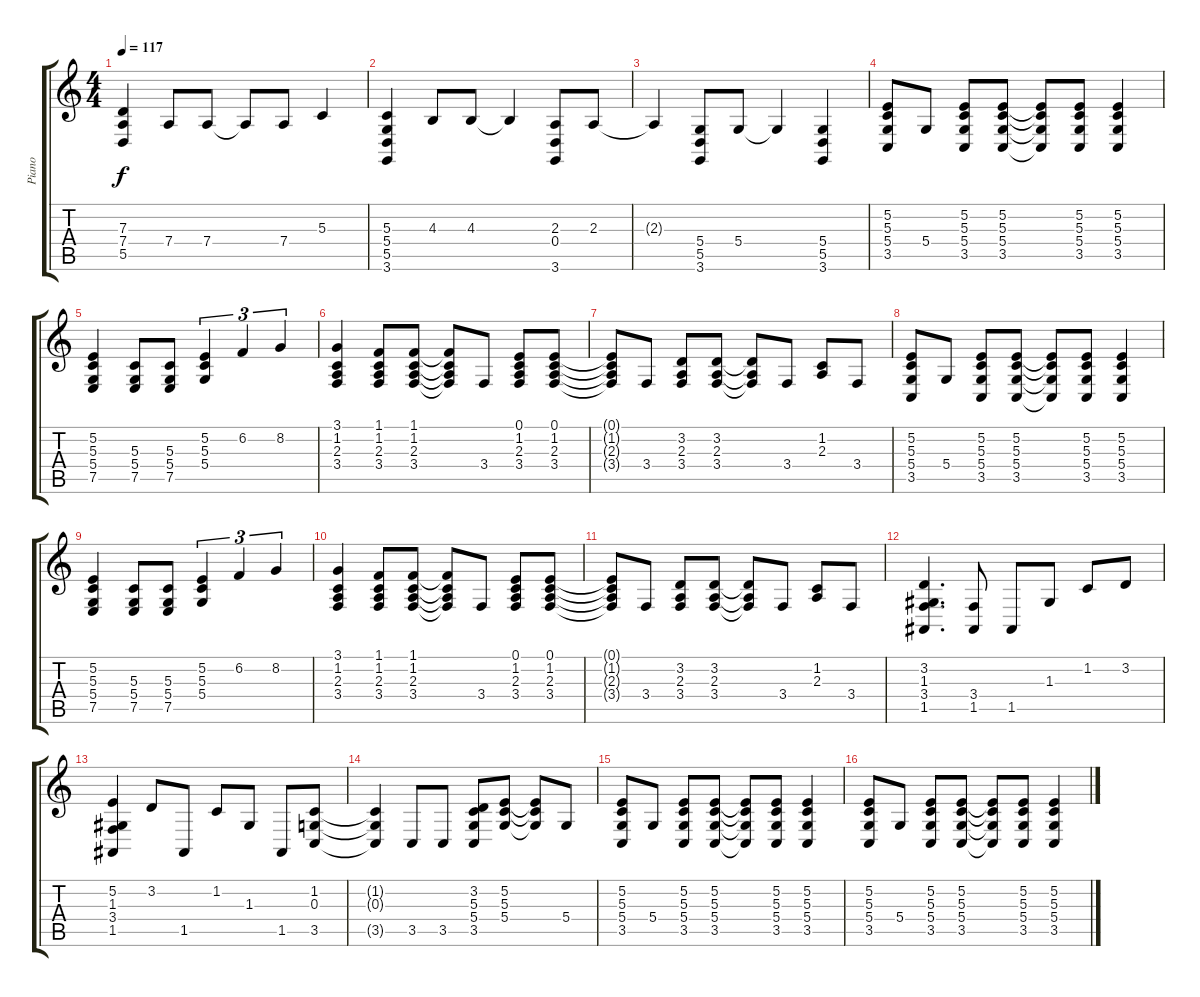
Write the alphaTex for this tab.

\track ("Piano" "Piano") {instrument acousticgrandpiano}
\staff {score tabs}
\tuning (E4 B3 G3 D3 A2 E2) {hide}
\ts (4 4)
\tempo 117
\clef g2
\ks c
(7.3{t} 7.4{t} 5.5{t}).4{dy f} 7.4.8 7.4.8 7.4{t}.8 7.4.8 5.3.4 |
(5.3 5.4 5.5 3.6).4 4.3.8 4.3.8 4.3{t}.4 (2.3 0.4 3.6).8 2.3.8 |
2.3{t}.4 (5.4 5.5 3.6).8 5.4.8 5.4{t}.4 (5.4 5.5 3.6).4 |
(5.2 5.3 5.4 3.5).8 5.4.8 (5.2 5.3 5.4 3.5).8 (5.2 5.3 5.4 3.5).8 (5.2{t} 5.3{t} 5.4{t} 3.5{t}).8 (5.2 5.3 5.4 3.5).8 (5.2 5.3 5.4 3.5).4 |
(5.2 5.3 5.4 7.5).4 (5.3 5.4 7.5).8 (5.3 5.4 7.5).8 (5.2 5.3 5.4).4{tu (3 2)} 6.2.4{tu (3 2)} 8.2.4{tu (3 2)} |
(3.1 1.2 2.3 3.4).4 (1.1 1.2 2.3 3.4).8 (1.1 1.2 2.3 3.4).8 (1.1{t} 1.2{t} 2.3{t} 3.4{t}).8 3.4.8 (0.1 1.2 2.3 3.4).8 (0.1 1.2 2.3 3.4).8 |
(0.1{t} 1.2{t} 2.3{t} 3.4{t}).8 3.4.8 (3.2 2.3 3.4).8 (3.2 2.3 3.4).8 (3.2{t} 2.3{t} 3.4{t}).8 3.4.8 (1.2 2.3).8 3.4.8 |
(5.2 5.3 5.4 3.5).8 5.4.8 (5.2 5.3 5.4 3.5).8 (5.2 5.3 5.4 3.5).8 (5.2{t} 5.3{t} 5.4{t} 3.5{t}).8 (5.2 5.3 5.4 3.5).8 (5.2 5.3 5.4 3.5).4 |
(5.2 5.3 5.4 7.5).4 (5.3 5.4 7.5).8 (5.3 5.4 7.5).8 (5.2 5.3 5.4).4{tu (3 2)} 6.2.4{tu (3 2)} 8.2.4{tu (3 2)} |
(3.1 1.2 2.3 3.4).4 (1.1 1.2 2.3 3.4).8 (1.1 1.2 2.3 3.4).8 (1.1{t} 1.2{t} 2.3{t} 3.4{t}).8 3.4.8 (0.1 1.2 2.3 3.4).8 (0.1 1.2 2.3 3.4).8 |
(0.1{t} 1.2{t} 2.3{t} 3.4{t}).8 3.4.8 (3.2 2.3 3.4).8 (3.2 2.3 3.4).8 (3.2{t} 2.3{t} 3.4{t}).8 3.4.8 (1.2 2.3).8 3.4.8 |
(3.2 1.3 3.4 1.5).4{d} (3.4 1.5).8 1.5.8 1.3.8 1.2.8 3.2.8 |
(5.2 1.3 3.4 1.5).4 3.2.8 1.5.8 1.2.8 1.3.8 1.5.8 (1.2 0.3 3.5).8 |
(1.2{t} 0.3{t} 3.5{t}).4 3.5.8 3.5.8 (3.2 5.3 5.4 3.5).8 (5.2 5.3 5.4).8 (5.2{t} 5.3{t} 5.4{t}).8 5.4.8 |
(5.2 5.3 5.4 3.5).8 5.4.8 (5.2 5.3 5.4 3.5).8 (5.2 5.3 5.4 3.5).8 (5.2{t} 5.3{t} 5.4{t} 3.5{t}).8 (5.2 5.3 5.4 3.5).8 (5.2 5.3 5.4 3.5).4 |
(5.2 5.3 5.4 3.5).8 5.4.8 (5.2 5.3 5.4 3.5).8 (5.2 5.3 5.4 3.5).8 (5.2{t} 5.3{t} 5.4{t} 3.5{t}).8 (5.2 5.3 5.4 3.5).8 (5.2 5.3 5.4 3.5).4
